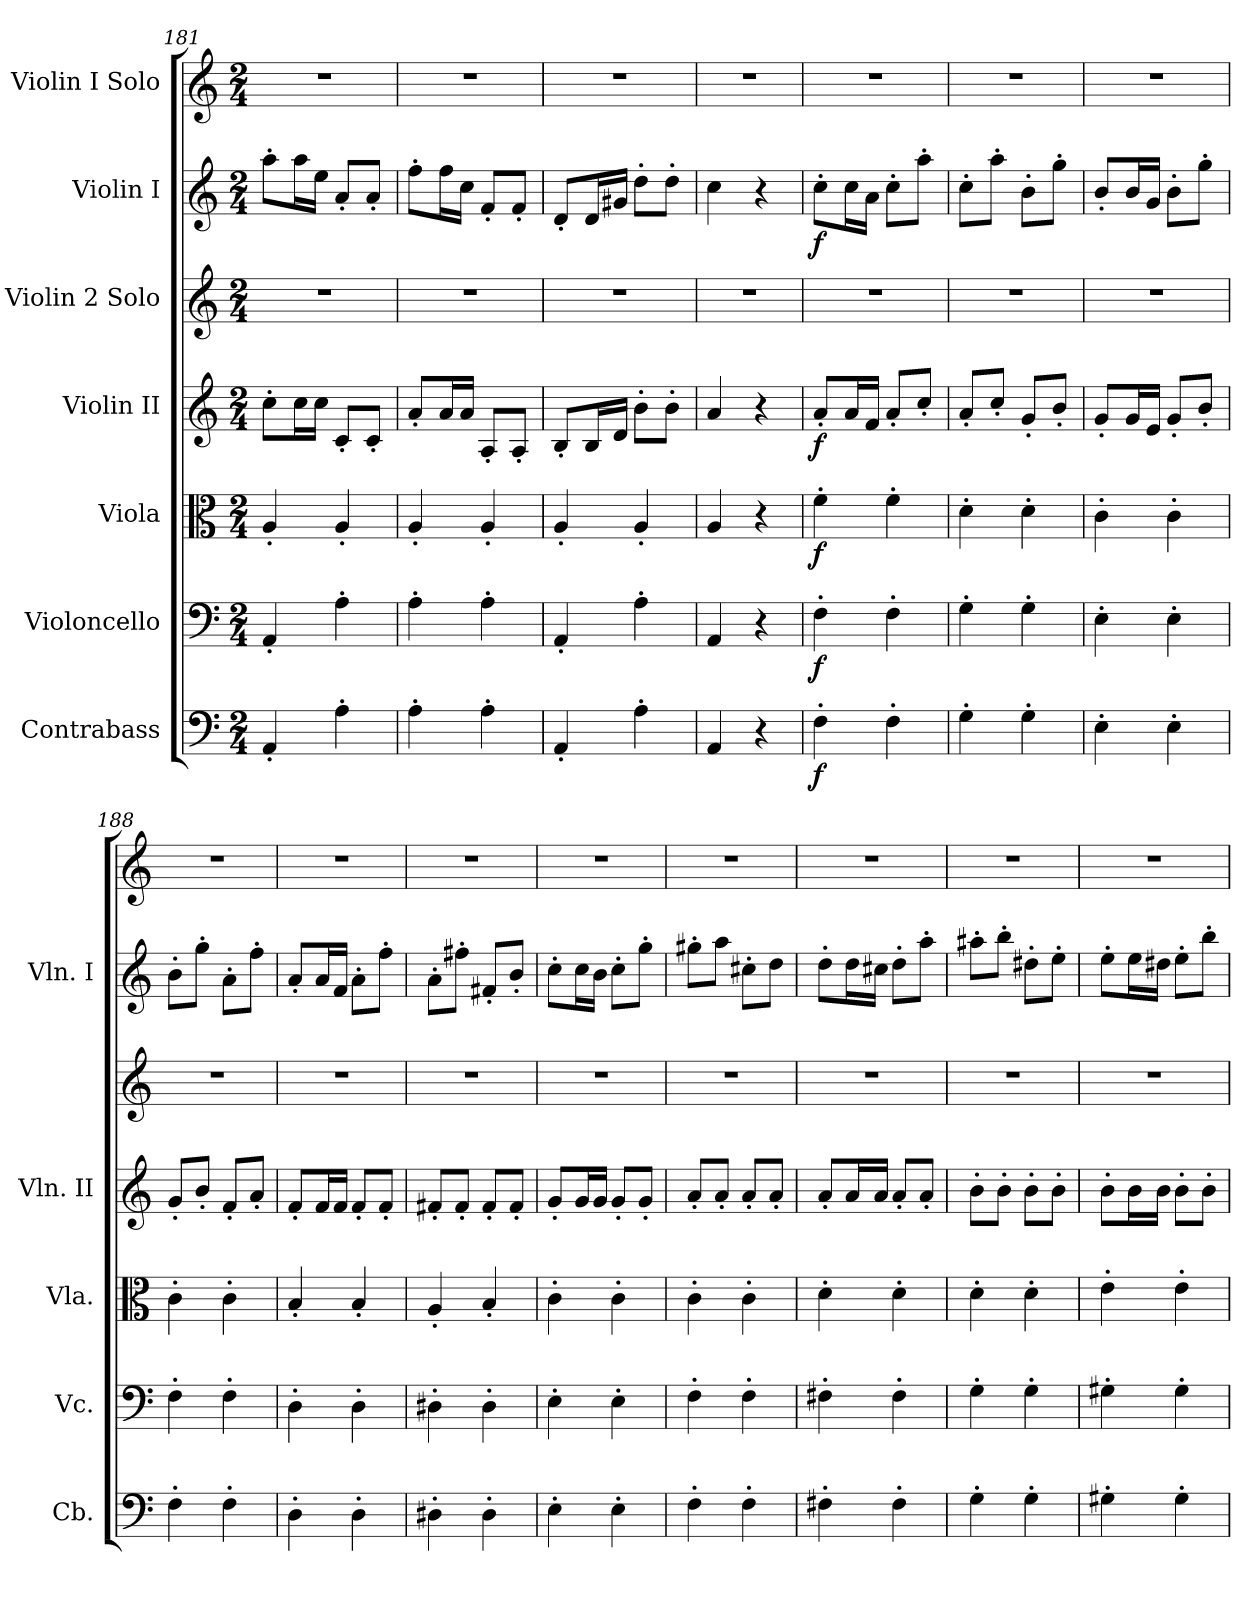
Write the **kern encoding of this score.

**kern	**dynam	**kern	**dynam	**kern	**dynam	**kern	**dynam	**kern	**kern	**dynam	**kern
*part7	*part7	*part6	*part6	*part5	*part5	*part4	*part4	*part3	*part2	*part2	*part1
*staff7	*staff7	*staff6	*staff6	*staff5	*staff5	*staff4	*staff4	*staff3	*staff2	*staff2	*staff1
*I"Contrabass	*	*I"Violoncello	*	*I"Viola	*	*I"Violin II	*	*I"Violin 2 Solo	*I"Violin I	*	*I"Violin I Solo
*I'Cb.	*	*I'Vc.	*	*I'Vla.	*	*I'Vln. II	*	*	*I'Vln. I	*	*
*clefF4	*	*clefF4	*	*clefC3	*	*clefG2	*	*clefG2	*clefG2	*	*clefG2
*ITrd7c12	*	*	*	*	*	*	*	*	*	*	*
*k[]	*	*k[]	*	*k[]	*	*k[]	*	*k[]	*k[]	*	*k[]
*M2/4	*	*M2/4	*	*M2/4	*	*M2/4	*	*M2/4	*M2/4	*	*M2/4
=181	=181	=181	=181	=181	=181	=181	=181	=181	=181	=181	=181
4AAA'/	.	4AA'/	.	4A'/	.	8cc'\L	.	2r	8aa'\L	.	2r
.	.	.	.	.	.	16cc\L	.	.	16aa\L	.	.
.	.	.	.	.	.	16cc\JJ	.	.	16ee\JJ	.	.
4AA'\	.	4A'\	.	4A'/	.	8c'/L	.	.	8a'/L	.	.
.	.	.	.	.	.	8c'/J	.	.	8a'/J	.	.
=182	=182	=182	=182	=182	=182	=182	=182	=182	=182	=182	=182
4AA'\	.	4A'\	.	4A'/	.	8a'/L	.	2r	8ff'\L	.	2r
.	.	.	.	.	.	16a/L	.	.	16ff\L	.	.
.	.	.	.	.	.	16a/JJ	.	.	16cc\JJ	.	.
4AA'\	.	4A'\	.	4A'/	.	8A'/L	.	.	8f'/L	.	.
.	.	.	.	.	.	8A'/J	.	.	8f'/J	.	.
!!LO:PB:g=z
=183	=183	=183	=183	=183	=183	=183	=183	=183	=183	=183	=183
4AAA'/	.	4AA'/	.	4A'/	.	8B'/L	.	2r	8d'/L	.	2r
.	.	.	.	.	.	16B/L	.	.	16d/L	.	.
.	.	.	.	.	.	16d/JJ	.	.	16g#X/JJ	.	.
4AA'\	.	4A'\	.	4A'/	.	8b'\L	.	.	8dd'\L	.	.
.	.	.	.	.	.	8b'\J	.	.	8dd'\J	.	.
=184	=184	=184	=184	=184	=184	=184	=184	=184	=184	=184	=184
4AAA/	.	4AA/	.	4A/	.	4a/	.	2r	4cc\	.	2r
4r	.	4r	.	4r	.	4r	.	.	4r	.	.
=185	=185	=185	=185	=185	=185	=185	=185	=185	=185	=185	=185
!	!LO:DY:b	!	!LO:DY:b	!	!LO:DY:b	!	!LO:DY:b	!	!	!LO:DY:b	!
4FF'\	f	4F'\	f	4f'\	f	8a'/L	f	2r	8cc'\L	f	2r
.	.	.	.	.	.	16a/L	.	.	16cc\L	.	.
.	.	.	.	.	.	16f/JJ	.	.	16a\JJ	.	.
4FF'\	.	4F'\	.	4f'\	.	8a'/L	.	.	8cc'\L	.	.
.	.	.	.	.	.	8cc'/J	.	.	8aa'\J	.	.
=186	=186	=186	=186	=186	=186	=186	=186	=186	=186	=186	=186
4GG'\	.	4G'\	.	4d'\	.	8a'/L	.	2r	8cc'\L	.	2r
.	.	.	.	.	.	8cc'/J	.	.	8aa'\J	.	.
4GG'\	.	4G'\	.	4d'\	.	8g'/L	.	.	8b'\L	.	.
.	.	.	.	.	.	8b'/J	.	.	8gg'\J	.	.
=187	=187	=187	=187	=187	=187	=187	=187	=187	=187	=187	=187
4EE'\	.	4E'\	.	4c'\	.	8g'/L	.	2r	8b'/L	.	2r
.	.	.	.	.	.	16g/L	.	.	16b/L	.	.
.	.	.	.	.	.	16e/JJ	.	.	16g/JJ	.	.
4EE'\	.	4E'\	.	4c'\	.	8g'/L	.	.	8b'\L	.	.
.	.	.	.	.	.	8b'/J	.	.	8gg'\J	.	.
=188	=188	=188	=188	=188	=188	=188	=188	=188	=188	=188	=188
4FF'\	.	4F'\	.	4c'\	.	8g'/L	.	2r	8b'\L	.	2r
.	.	.	.	.	.	8b'/J	.	.	8gg'\J	.	.
4FF'\	.	4F'\	.	4c'\	.	8f'/L	.	.	8a'\L	.	.
.	.	.	.	.	.	8a'/J	.	.	8ff'\J	.	.
=189	=189	=189	=189	=189	=189	=189	=189	=189	=189	=189	=189
4DD'\	.	4D'\	.	4B'/	.	8f'/L	.	2r	8a'/L	.	2r
.	.	.	.	.	.	16f/L	.	.	16a/L	.	.
.	.	.	.	.	.	16f/JJ	.	.	16f/JJ	.	.
4DD'\	.	4D'\	.	4B'/	.	8f'/L	.	.	8a'\L	.	.
.	.	.	.	.	.	8f'/J	.	.	8ff'\J	.	.
=190	=190	=190	=190	=190	=190	=190	=190	=190	=190	=190	=190
4DD#X'\	.	4D#X'\	.	4A'/	.	8f#X'/L	.	2r	8a'\L	.	2r
.	.	.	.	.	.	8f#'/J	.	.	8ff#X'\J	.	.
4DD#'\	.	4D#'\	.	4B'/	.	8f#'/L	.	.	8f#X'/L	.	.
.	.	.	.	.	.	8f#'/J	.	.	8b'/J	.	.
!!LO:PB:g=z
=191	=191	=191	=191	=191	=191	=191	=191	=191	=191	=191	=191
4EE'\	.	4E'\	.	4c'\	.	8g'/L	.	2r	8cc'\L	.	2r
.	.	.	.	.	.	16g/L	.	.	16cc\L	.	.
.	.	.	.	.	.	16g/JJ	.	.	16b\JJ	.	.
4EE'\	.	4E'\	.	4c'\	.	8g'/L	.	.	8cc'\L	.	.
.	.	.	.	.	.	8g'/J	.	.	8gg'\J	.	.
=192	=192	=192	=192	=192	=192	=192	=192	=192	=192	=192	=192
4FF'\	.	4F'\	.	4c'\	.	8a'/L	.	2r	8gg#X'\L	.	2r
.	.	.	.	.	.	8a'/J	.	.	8aa\J	.	.
4FF'\	.	4F'\	.	4c'\	.	8a'/L	.	.	8cc#X'\L	.	.
.	.	.	.	.	.	8a'/J	.	.	8dd\J	.	.
=193	=193	=193	=193	=193	=193	=193	=193	=193	=193	=193	=193
4FF#X'\	.	4F#X'\	.	4d'\	.	8a'/L	.	2r	8dd'\L	.	2r
.	.	.	.	.	.	16a/L	.	.	16dd\L	.	.
.	.	.	.	.	.	16a/JJ	.	.	16cc#X\JJ	.	.
4FF#'\	.	4F#'\	.	4d'\	.	8a'/L	.	.	8dd'\L	.	.
.	.	.	.	.	.	8a'/J	.	.	8aa'\J	.	.
=194	=194	=194	=194	=194	=194	=194	=194	=194	=194	=194	=194
4GG'\	.	4G'\	.	4d'\	.	8b'\L	.	2r	8aa#X'\L	.	2r
.	.	.	.	.	.	8b'\J	.	.	8bb'\J	.	.
4GG'\	.	4G'\	.	4d'\	.	8b'\L	.	.	8dd#X'\L	.	.
.	.	.	.	.	.	8b'\J	.	.	8ee'\J	.	.
=195	=195	=195	=195	=195	=195	=195	=195	=195	=195	=195	=195
4GG#X'\	.	4G#X'\	.	4e'\	.	8b'\L	.	2r	8ee'\L	.	2r
.	.	.	.	.	.	16b\L	.	.	16ee\L	.	.
.	.	.	.	.	.	16b\JJ	.	.	16dd#X\JJ	.	.
4GG#'\	.	4G#'\	.	4e'\	.	8b'\L	.	.	8ee'\L	.	.
.	.	.	.	.	.	8b'\J	.	.	8bb'\J	.	.
=	=	=	=	=	=	=	=	=	=	=	=
*-	*-	*-	*-	*-	*-	*-	*-	*-	*-	*-	*-
